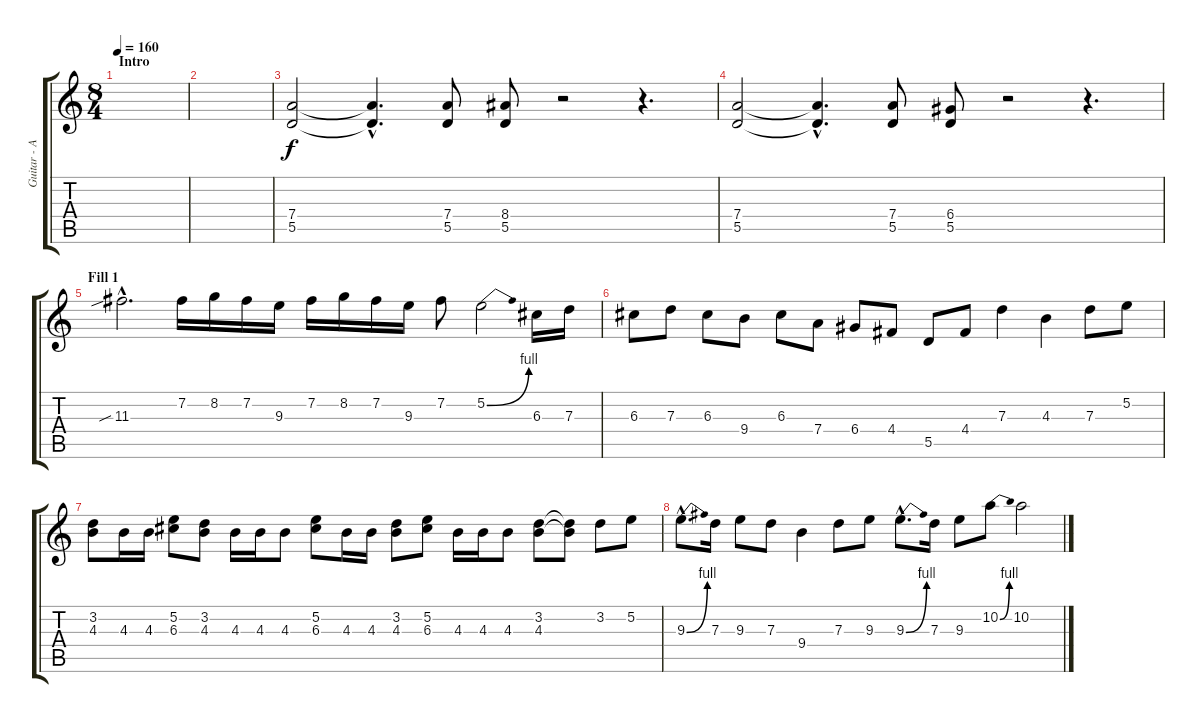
\track ("Guitar - Andy LaRoque" "Guitar - A") {instrument overdrivenguitar}
\staff {score tabs}
\tuning (E4 B3 G3 D3 A2 E2) {hide}
\ts (8 4)
\section ("" "Intro")
\tempo 160
\clef g2
\ks c
|
|
(7.4 5.5).2 (7.4{hac t} 5.5{hac t}).4{d} (7.4 5.5).8 (8.4 5.5).8 r.2 r.4{d} |
(7.4 5.5).2 (7.4{hac t} 5.5{hac t}).4{d} (7.4 5.5).8 (6.4 5.5).8 r.2 r.4{d} |
\section ("" "Fill 1")
11.3{sib hac}.2{d} 7.2.16 8.2.16 7.2.16 9.3.16 7.2.16 8.2.16 7.2.16 9.3.16 7.2.8 5.2{be (bend 0 0 60 4)}.2 6.3.16 7.3.16 |
6.3.8 7.3.8 6.3.8 9.4.8 6.3.8 7.4.8 6.4.8 4.4.8 5.5.8 4.4.8 7.3.4 4.3.4 7.3.8 5.2.8 |
(3.2 4.3).8 4.3.16 4.3.16 (5.2 6.3).8 (3.2 4.3).8 4.3.16 4.3.16 4.3.8 (5.2 6.3).8 4.3.16 4.3.16 (3.2 4.3).8 (5.2 6.3).8 4.3.16 4.3.16 4.3.8 (3.2 4.3).8 (3.2{t} 4.3{t}).8 3.2.8 5.2.8 |
9.3{be (bend 0 0 60 4) hac}.8{d} 7.3.16 9.3.8 7.3.8 9.4.4 7.3.8 9.3.8 9.3{be (bend 0 0 60 4) hac}.8{d} 7.3.16 9.3.8 10.2{be (bend 0 0 60 4)}.8 10.2.2
